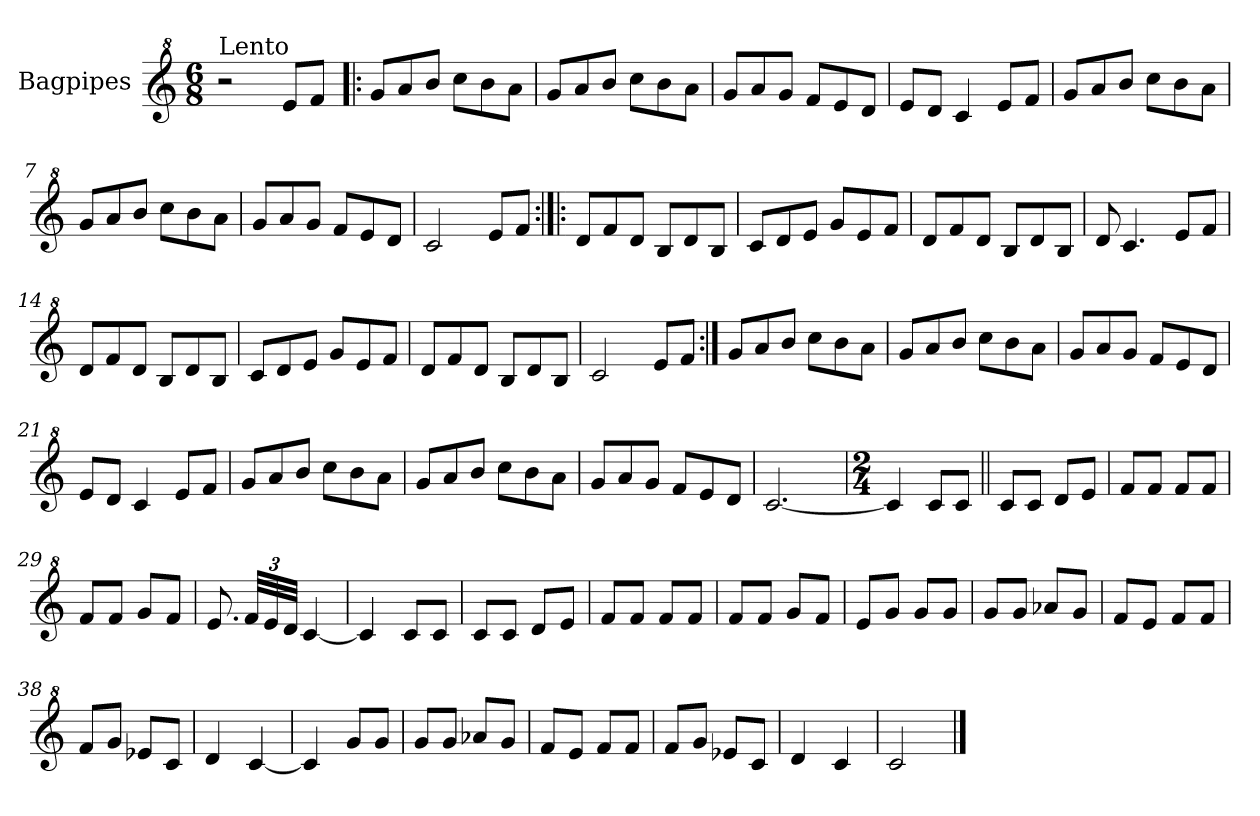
**kern
*part1
*staff1
*I"Bagpipes
*I'Bag
*clefG^2
*k[]
*C:
*M6/8
=1
!LO:TX:a:t=Lento
2r
8ee/L
8ff/J
=2!|:
8gg/L
8aa/
8bb/J
8ccc\L
8bb\
8aa\J
=3
8gg/L
8aa/
8bb/J
8ccc\L
8bb\
8aa\J
=4
8gg/L
8aa/
8gg/J
8ff/L
8ee/
8dd/J
=5
8ee/L
8dd/J
4cc/
8ee/L
8ff/J
=6
8gg/L
8aa/
8bb/J
8ccc\L
8bb\
8aa\J
=7
8gg/L
8aa/
8bb/J
8ccc\L
8bb\
8aa\J
!!LO:LB:g=z
=8
8gg/L
8aa/
8gg/J
8ff/L
8ee/
8dd/J
=9
2cc/
8ee/L
8ff/J
=10:|!|:
8dd/L
8ff/
8dd/J
8b/L
8dd/
8b/J
=11
8cc/L
8dd/
8ee/J
8gg/L
8ee/
8ff/J
=12
8dd/L
8ff/
8dd/J
8b/L
8dd/
8b/J
=13
8dd/
4.cc/
8ee/L
8ff/J
=14
8dd/L
8ff/
8dd/J
8b/L
8dd/
8b/J
=15
8cc/L
8dd/
8ee/J
8gg/L
8ee/
8ff/J
!!LO:LB:g=z
=16
8dd/L
8ff/
8dd/J
8b/L
8dd/
8b/J
=17
2cc/
8ee/L
8ff/J
=18:|!
8gg/L
8aa/
8bb/J
8ccc\L
8bb\
8aa\J
=19
8gg/L
8aa/
8bb/J
8ccc\L
8bb\
8aa\J
=20
8gg/L
8aa/
8gg/J
8ff/L
8ee/
8dd/J
=21
8ee/L
8dd/J
4cc/
8ee/L
8ff/J
=22
8gg/L
8aa/
8bb/J
8ccc\L
8bb\
8aa\J
=23
8gg/L
8aa/
8bb/J
8ccc\L
8bb\
8aa\J
!!LO:LB:g=z
=24
8gg/L
8aa/
8gg/J
8ff/L
8ee/
8dd/J
=25
[2.cc/
=26
*M2/4
4cc/]
8cc/L
8cc/J
=27||
8cc/L
8cc/J
8dd/L
8ee/J
=28
8ff/L
8ff/J
8ff/L
8ff/J
=29
8ff/L
8ff/J
8gg/L
8ff/J
=30
8.ee/
*Xbrackettup
48ff/LLL
48ee/
48dd/JJJ
[4cc/
=31
4cc/]
8cc/L
8cc/J
=32
8cc/L
8cc/J
8dd/L
8ee/J
=33
8ff/L
8ff/J
8ff/L
8ff/J
!!LO:LB:g=z
=34
8ff/L
8ff/J
8gg/L
8ff/J
=35
8ee/L
8gg/J
8gg/L
8gg/J
=36
8gg/L
8gg/J
8aa-X/L
8gg/J
=37
8ff/L
8ee/J
8ff/L
8ff/J
=38
8ff/L
8gg/J
8ee-X/L
8cc/J
=39
4dd/
[4cc/
=40
4cc/]
8gg/L
8gg/J
=41
8gg/L
8gg/J
8aa-X/L
8gg/J
=42
8ff/L
8ee/J
8ff/L
8ff/J
=43
8ff/L
8gg/J
8ee-X/L
8cc/J
=44
4dd/
4cc/
!!LO:LB:g=z
=45
2cc/
==
*-
